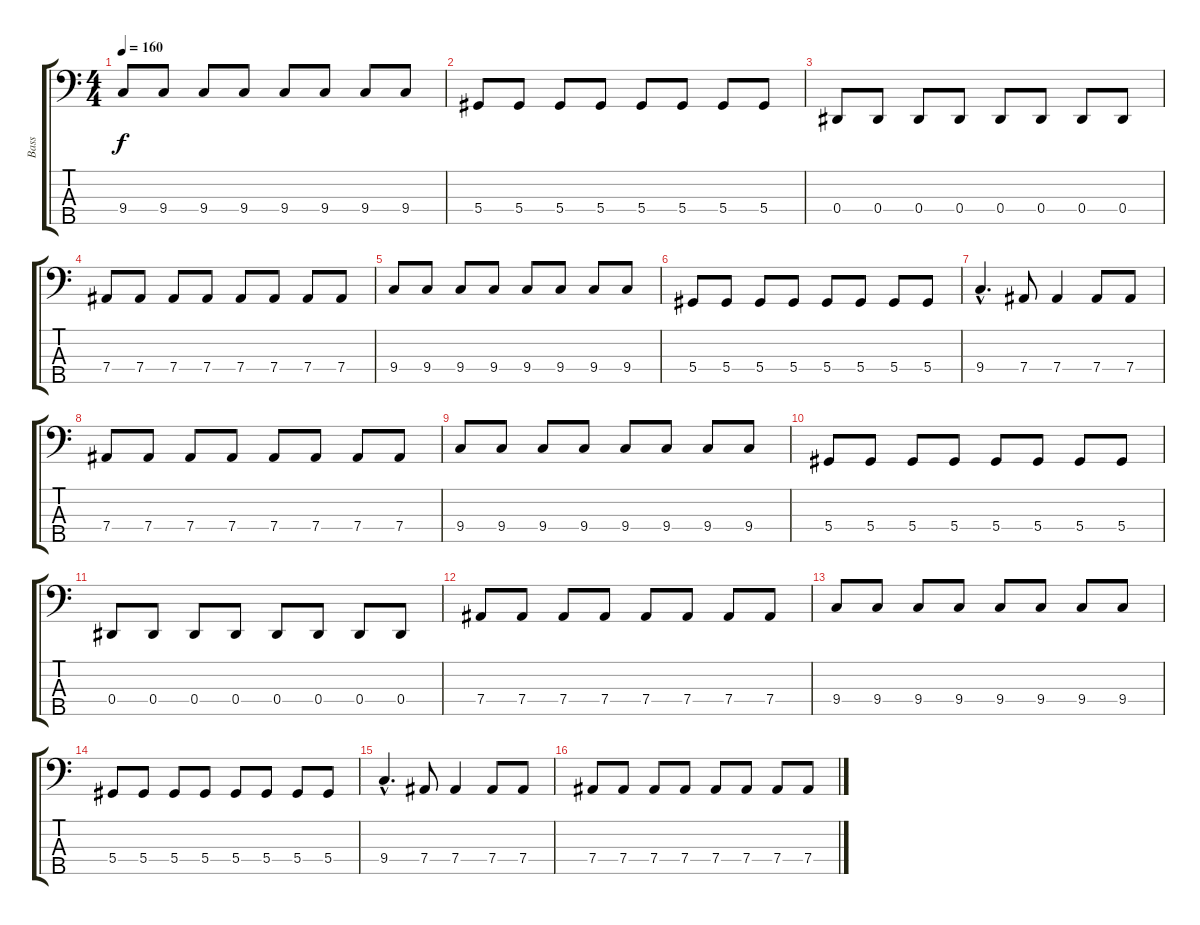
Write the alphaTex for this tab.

\track ("Bass" "Bass") {instrument electricbasspick}
\staff {score tabs}
\tuning (Gb2 Db2 Ab1 Eb1 Bb0) {hide}
\ts (4 4)
\tempo 160
\clef f4
\ks c
9.4.8{dy f} 9.4.8 9.4.8 9.4.8 9.4.8 9.4.8 9.4.8 9.4.8 |
5.4.8 5.4.8 5.4.8 5.4.8 5.4.8 5.4.8 5.4.8 5.4.8 |
0.4.8 0.4.8 0.4.8 0.4.8 0.4.8 0.4.8 0.4.8 0.4.8 |
7.4.8 7.4.8 7.4.8 7.4.8 7.4.8 7.4.8 7.4.8 7.4.8 |
9.4.8 9.4.8 9.4.8 9.4.8 9.4.8 9.4.8 9.4.8 9.4.8 |
5.4.8 5.4.8 5.4.8 5.4.8 5.4.8 5.4.8 5.4.8 5.4.8 |
9.4{hac}.4{d} 7.4.8 7.4.4 7.4.8 7.4.8 |
7.4.8 7.4.8 7.4.8 7.4.8 7.4.8 7.4.8 7.4.8 7.4.8 |
9.4.8 9.4.8 9.4.8 9.4.8 9.4.8 9.4.8 9.4.8 9.4.8 |
5.4.8 5.4.8 5.4.8 5.4.8 5.4.8 5.4.8 5.4.8 5.4.8 |
0.4.8 0.4.8 0.4.8 0.4.8 0.4.8 0.4.8 0.4.8 0.4.8 |
7.4.8 7.4.8 7.4.8 7.4.8 7.4.8 7.4.8 7.4.8 7.4.8 |
9.4.8 9.4.8 9.4.8 9.4.8 9.4.8 9.4.8 9.4.8 9.4.8 |
5.4.8 5.4.8 5.4.8 5.4.8 5.4.8 5.4.8 5.4.8 5.4.8 |
9.4{hac}.4{d} 7.4.8 7.4.4 7.4.8 7.4.8 |
7.4.8 7.4.8 7.4.8 7.4.8 7.4.8 7.4.8 7.4.8 7.4.8
